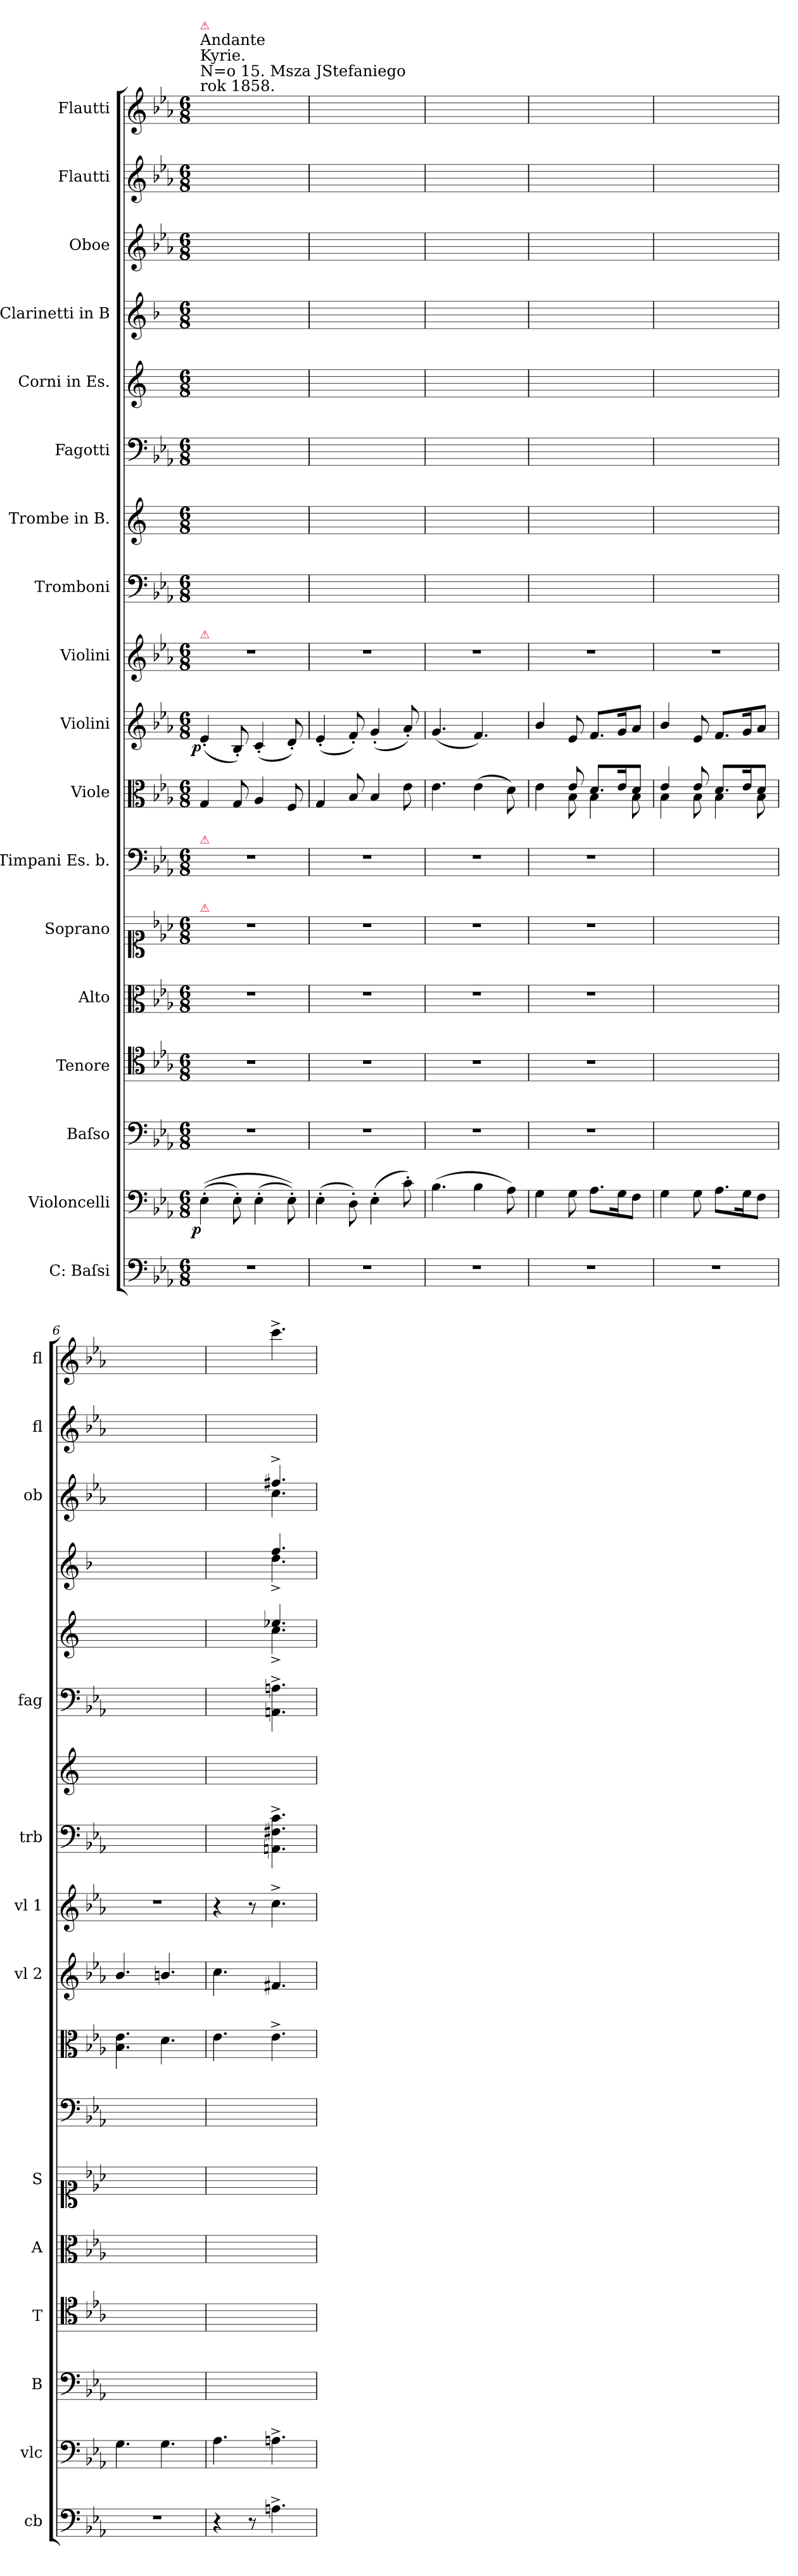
**kern	**kern	**dynam	**kern	**kern	**kern	**kern	**kern	**kern	**kern	**dynam	**kern	**kern	**kern	**kern	**kern	**kern	**kern	**kern	**kern
*part18	*part17	*part17	*part16	*part15	*part14	*part13	*part12	*part11	*part10	*part10	*part9	*part8	*part7	*part6	*part5	*part4	*part3	*part2	*part1
*staff18	*staff17	*staff17	*staff16	*staff15	*staff14	*staff13	*staff12	*staff11	*staff10	*staff10	*staff9	*staff8	*staff7	*staff6	*staff5	*staff4	*staff3	*staff2	*staff1
*I"C: Baſsi	*I"Violoncelli	*	*I"Baſso	*I"Tenore	*I"Alto	*I"Soprano	*I"Timpani Es. b.	*I"Viole	*I"Violini	*	*I"Violini	*I"Tromboni	*I"Trombe in B.	*I"Fagotti	*I"Corni in Es.	*I"Clarinetti in B	*I"Oboe	*I"Flautti	*I"Flautti
*I'cb	*I'vlc	*	*I'B	*I'T	*I'A	*I'S	*	*	*I'vl 2	*	*I'vl 1	*I'trb	*	*I'fag	*	*	*I'ob	*I'fl	*I'fl
*clefF4	*clefF4	*	*clefF4	*clefC4	*clefC3	*clefC1	*clefF4	*clefC3	*clefG2	*	*clefG2	*clefF4	*clefG2	*clefF4	*clefG2	*clefG2	*clefG2	*clefG2	*clefG2
*	*	*	*	*	*	*	*	*	*	*	*	*	*	*	*ITrd5c9	*ITrd1c2	*	*	*
*k[b-e-a-]	*k[b-e-a-]	*	*k[b-e-a-]	*k[b-e-a-]	*k[b-e-a-]	*k[b-e-a-]	*k[b-e-a-]	*k[b-e-a-]	*k[b-e-a-]	*	*k[b-e-a-]	*k[b-e-a-]	*k[]	*k[b-e-a-]	*k[b-e-a-]	*k[b-e-a-]	*k[b-e-a-]	*k[b-e-a-]	*k[b-e-a-]
*M6/8	*M6/8	*	*M6/8	*M6/8	*M6/8	*M6/8	*M6/8	*M6/8	*M6/8	*	*M6/8	*M6/8	*M6/8	*M6/8	*M6/8	*M6/8	*M6/8	*M6/8	*M6/8
=1	=1	=1	=1	=1	=1	=1	=1	=1	=1	=1	=1	=1	=1	=1	=1	=1	=1	=1	=1
!	!	!	!	!	!	!	!	!	!	!	!	!	!	!	!	!	!	!	!LO:TX:a:t=N=o 15. Msza JStefaniego\nrok 1858.
!	!	!	!	!	!	!	!	!	!	!	!	!	!	!	!	!	!	!	!LO:TX:a:t=Kyrie.
!	!	!	!	!	!	!	!	!	!	!	!	!	!	!	!	!	!	!	!LO:TX:a:t=Andante
!	!	!	!	!	!	!	!	!	!	!	!	!	!	!	!	!	!	!	!LO:TX:a:color=crimson:t=⚠
!	!	!	!	!	!	!	!	!	!	!	!LO:TX:a:color=crimson:t=⚠	!	!	!	!	!	!	!	!
!	!	!	!	!	!	!	!LO:TX:a:color=crimson:t=⚠	!	!	!	!	!	!	!	!	!	!	!	!
!	!	!	!	!	!	!LO:TX:a:color=crimson:t=⚠	!	!	!	!	!	!	!	!	!	!	!	!	!
!	!	!LO:DY:b:rj	!	!	!	!	!	!	!	!LO:DY:b:rj	!	!	!	!	!	!	!	!	!
2.r	(>(>4E-'>\	p	2.r	2.r	2.r	2.r	2.r	4G/	(>4e-'>/	p	2.r	2.ryy	2.ryy	2.ryy	2.ryy	2.ryy	2.ryy	2.ryy	2.ryy
.	8E-'>\)	.	.	.	.	.	.	8G/	8B-'>/)	.	.	.	.	.	.	.	.	.	.
.	(>4E-'>\	.	.	.	.	.	.	4A-/	(>4c'>/	.	.	.	.	.	.	.	.	.	.
.	8E-'>\))	.	.	.	.	.	.	8F/	8d'>/)	.	.	.	.	.	.	.	.	.	.
=2	=2	=2	=2	=2	=2	=2	=2	=2	=2	=2	=2	=2	=2	=2	=2	=2	=2	=2	=2
2.r	(>4E-'>\	.	2.r	2.r	2.r	2.r	2.r	4G/	(>4e-'>/	.	2.r	2.ryy	2.ryy	2.ryy	2.ryy	2.ryy	2.ryy	2.ryy	2.ryy
.	8D'>\)	.	.	.	.	.	.	8B-/	8f'>/)	.	.	.	.	.	.	.	.	.	.
.	(>4E-'>\	.	.	.	.	.	.	4B-/	(>4g'>/	.	.	.	.	.	.	.	.	.	.
.	8c'>\)	.	.	.	.	.	.	8e-\	8a-'>/)	.	.	.	.	.	.	.	.	.	.
=3	=3	=3	=3	=3	=3	=3	=3	=3	=3	=3	=3	=3	=3	=3	=3	=3	=3	=3	=3
2.r	(>4.B-\	.	2.r	2.r	2.r	2.r	2.r	4.e-\	(>4.g/	.	2.r	2.ryy	2.ryy	2.ryy	2.ryy	2.ryy	2.ryy	2.ryy	2.ryy
.	4B-\	.	.	.	.	.	.	(>4e-\	4.f/)	.	.	.	.	.	.	.	.	.	.
.	8A-\)	.	.	.	.	.	.	8d\)	.	.	.	.	.	.	.	.	.	.	.
=4	=4	=4	=4	=4	=4	=4	=4	=4	=4	=4	=4	=4	=4	=4	=4	=4	=4	=4	=4
*	*	*	*	*	*	*	*	*^	*	*	*	*	*	*	*	*	*	*	*
2.r	4G\	.	2.r	2.r	2.r	2.r	2.r	4e-\	4rDyy	4b-/	.	2.r	2.ryy	2.ryy	2.ryy	2.ryy	2.ryy	2.ryy	2.ryy	2.ryy
.	8G\	.	.	.	.	.	.	8e-/	8B-\	8e-/	.	.	.	.	.	.	.	.	.	.
.	8.A-\L	.	.	.	.	.	.	8.d/L	4B-\	8.f/L	.	.	.	.	.	.	.	.	.	.
.	16G\K	.	.	.	.	.	.	16e-/K	.	16g/K	.	.	.	.	.	.	.	.	.	.
.	8F\J	.	.	.	.	.	.	8d/J	8B-\	8a-/J	.	.	.	.	.	.	.	.	.	.
=5	=5	=5	=5	=5	=5	=5	=5	=5	=5	=5	=5	=5	=5	=5	=5	=5	=5	=5	=5	=5
2.r	4G\	.	2.ryy	2.ryy	2.ryy	2.ryy	2.ryy	4e-/	4B-\	4b-/	.	2.r	2.ryy	2.ryy	2.ryy	2.ryy	2.ryy	2.ryy	2.ryy	2.ryy
.	8G\	.	.	.	.	.	.	8e-/	8B-\	8e-/	.	.	.	.	.	.	.	.	.	.
.	8.A-\L	.	.	.	.	.	.	8.d/L	4B-\	8.f/L	.	.	.	.	.	.	.	.	.	.
.	16G\K	.	.	.	.	.	.	16e-/K	.	16g/K	.	.	.	.	.	.	.	.	.	.
.	8F\J	.	.	.	.	.	.	8d/J	8B-\	8a-/J	.	.	.	.	.	.	.	.	.	.
*	*	*	*	*	*	*	*	*v	*v	*	*	*	*	*	*	*	*	*	*	*
=6	=6	=6	=6	=6	=6	=6	=6	=6	=6	=6	=6	=6	=6	=6	=6	=6	=6	=6	=6
2.r	4.G\	.	2.ryy	2.ryy	2.ryy	2.ryy	2.ryy	4.B-\ 4.e-\	4.b-/	.	2.r	2.ryy	2.ryy	2.ryy	2.ryy	2.ryy	2.ryy	2.ryy	2.ryy
.	4.G\	.	.	.	.	.	.	4.d\	4.bn/	.	.	.	.	.	.	.	.	.	.
=7	=7	=7	=7	=7	=7	=7	=7	=7	=7	=7	=7	=7	=7	=7	=7	=7	=7	=7	=7
*	*	*	*	*	*	*	*	*	*	*	*	*	*	*	*^	*^	*^	*	*
4r	4.A-\	.	2.ryy	2.ryy	2.ryy	2.ryy	2.ryy	4.e-\	4.cc\	.	4r	4.ryy	2.ryy	4.ryy	4.ryy	4.rBByy	4.ryy	4.rFyy	4.ryy	4.rAyy	2.ryy	4.ryy
8r	.	.	.	.	.	.	.	.	.	.	8r	.	.	.	.	.	.	.	.	.	.	.
4.An^<\	4.An^<\	.	.	.	.	.	.	4.e-^>\	4.f#X/	.	4.cc^<\	4.AAn^<\ 4.F#X^<\ 4.c^<\	.	4.AAn^<\ 4.An^<\	4.g-X/	4.e-^<\	4.ee-/	4.cc^<\	4.ff#X^>/	4.cc\	.	4.ccc^<\
*	*	*	*	*	*	*	*	*	*	*	*	*	*	*	*v	*v	*	*	*v	*v	*	*
*	*	*	*	*	*	*	*	*	*	*	*	*	*	*	*	*v	*v	*	*	*
=	=	=	=	=	=	=	=	=	=	=	=	=	=	=	=	=	=	=	=
*-	*-	*-	*-	*-	*-	*-	*-	*-	*-	*-	*-	*-	*-	*-	*-	*-	*-	*-	*-
